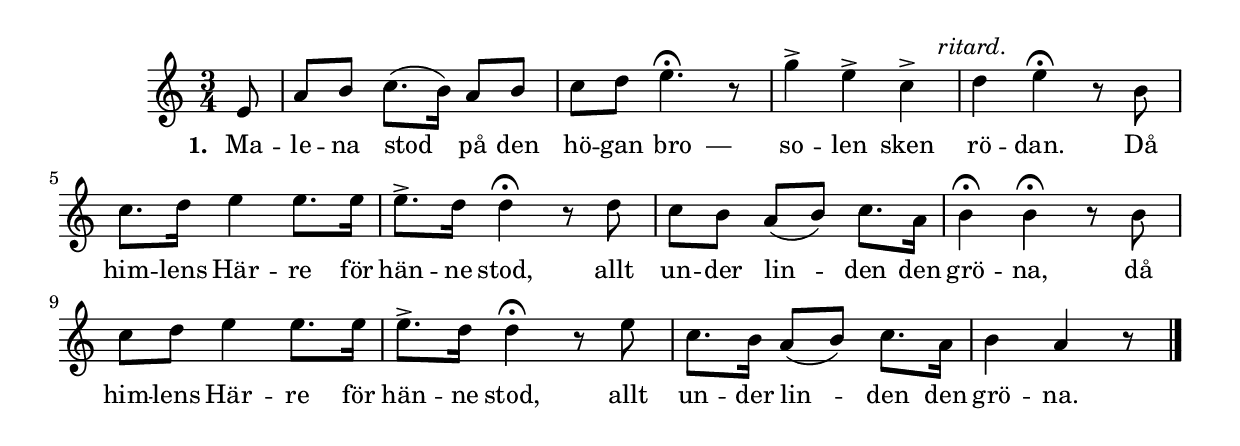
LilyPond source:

{
\time 3/4
\key a \minor

 \partial 8
 e'8  | 
 a' b' c''8.-( b'16-) a'8 b'  | 
 c'' d'' e''4.-\fermata r8  | 
 g''4-> e''-> c''->  | 
 \override TextScript.outside-staff-padding = 1.5
 d''^\markup { \center-align \italic "ritard." } e''-\fermata r8 b'  | 
 c''8. d''16 e''4 e''8. e''16  | 
 e''8.-> d''16 d''4-\fermata r8 d''  | 
 c'' b' a'-( b'-) c''8. a'16  | 
 b'4-\fermata b'-\fermata r8 b'  | 
 c'' d'' e''4 e''8. e''16  | 
 e''8.-> d''16 d''4-\fermata r8 e''  | 
 c''8. b'16 a'8-( b'-) c''8. a'16  | 
 b'4 a' r8 \bar "|."
 }
 \addlyrics {
     \set stanza = #"1. "
     Ma -- le -- na stod på den hö -- gan
     \once \override LyricText.self-alignment-X = #-0.8 "bro  —" so -- len sken
     rö -- dan. Då him -- lens Här -- re för hän -- ne stod, allt
     un -- der lin --  -- den den grö -- na, då him -- lens Här -- re för
     hän -- ne stod, allt un -- der lin --  -- den den grö -- na.
}
